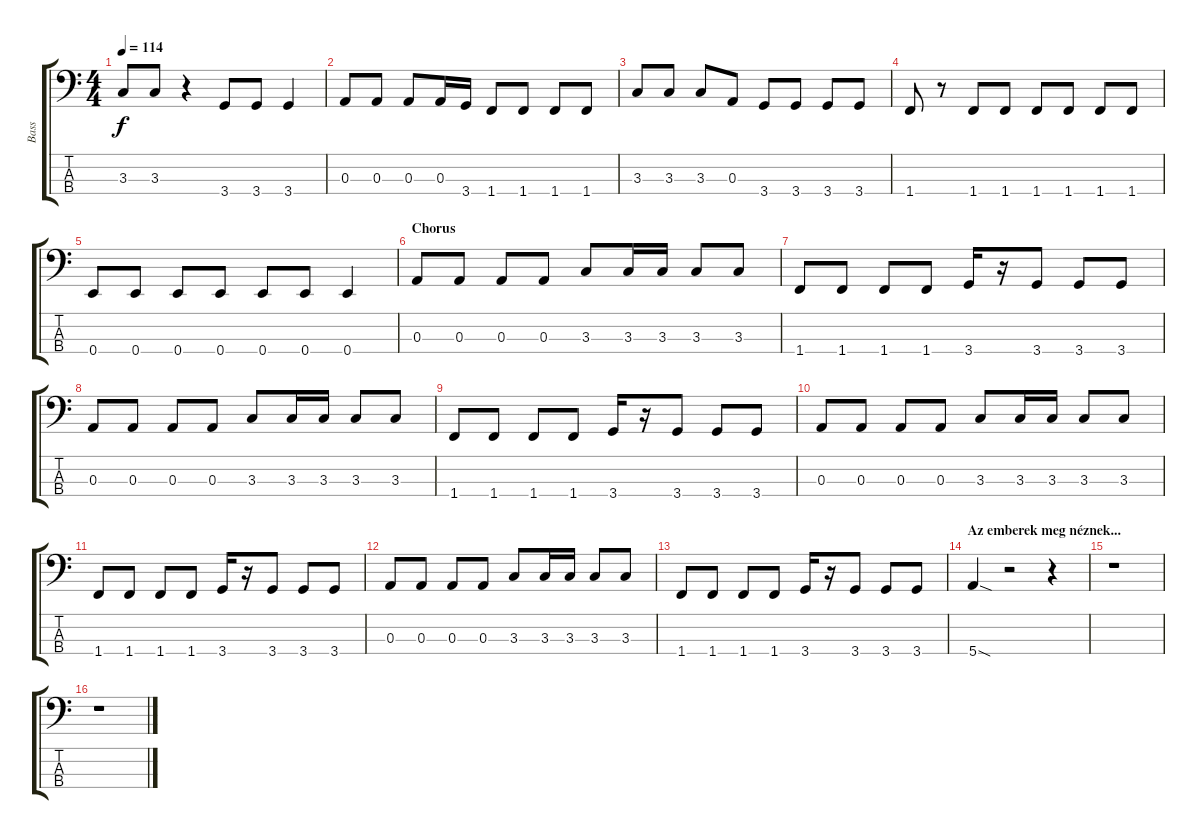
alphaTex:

\track ("Bass" "Bass") {instrument electricbasspick}
\staff {score tabs}
\tuning (G2 D2 A1 E1) {hide}
\ts (4 4)
\tempo 114
\clef f4
\ks c
3.3.8{dy f} 3.3.8 r.4 3.4.8 3.4.8 3.4.4 |
0.3.8 0.3.8 0.3.8 0.3.16 3.4.16 1.4.8 1.4.8 1.4.8 1.4.8 |
3.3.8 3.3.8 3.3.8 0.3.8 3.4.8 3.4.8 3.4.8 3.4.8 |
1.4.8 r.8 1.4.8 1.4.8 1.4.8 1.4.8 1.4.8 1.4.8 |
0.4.8 0.4.8 0.4.8 0.4.8 0.4.8 0.4.8 0.4.4 |
\section ("" "Chorus")
0.3.8 0.3.8 0.3.8 0.3.8 3.3.8 3.3.16 3.3.16 3.3.8 3.3.8 |
1.4.8 1.4.8 1.4.8 1.4.8 3.4.16 r.16 3.4.8 3.4.8 3.4.8 |
0.3.8 0.3.8 0.3.8 0.3.8 3.3.8 3.3.16 3.3.16 3.3.8 3.3.8 |
1.4.8 1.4.8 1.4.8 1.4.8 3.4.16 r.16 3.4.8 3.4.8 3.4.8 |
0.3.8 0.3.8 0.3.8 0.3.8 3.3.8 3.3.16 3.3.16 3.3.8 3.3.8 |
1.4.8 1.4.8 1.4.8 1.4.8 3.4.16 r.16 3.4.8 3.4.8 3.4.8 |
0.3.8 0.3.8 0.3.8 0.3.8 3.3.8 3.3.16 3.3.16 3.3.8 3.3.8 |
1.4.8 1.4.8 1.4.8 1.4.8 3.4.16 r.16 3.4.8 3.4.8 3.4.8 |
\section ("" "Az emberek meg néznek...")
5.4{sod}.4 r.2 r.4 |
r.1 |
r.1
